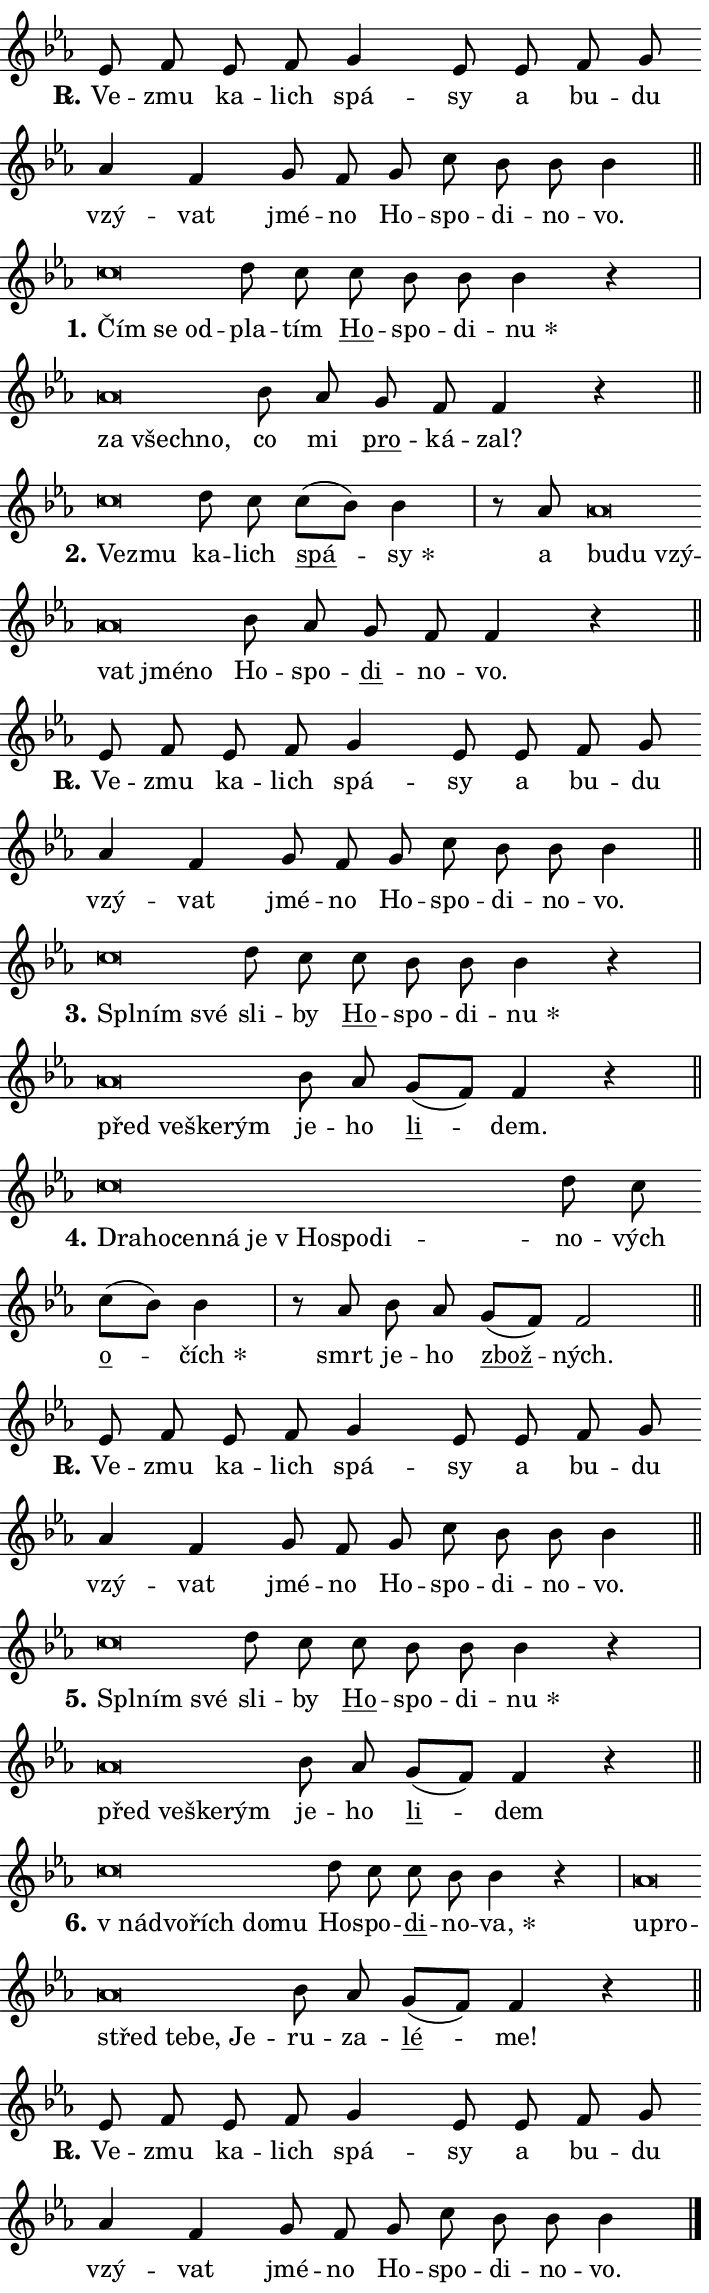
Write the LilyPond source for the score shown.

\version "2.24.0"
\header { tagline = "" }
\paper {
  indent = 0\cm
  top-margin = 0\cm
  right-margin = 0.13\cm % to fit lyric hyphens
  bottom-margin = 0\cm
  left-margin = 0\cm
  paper-width = 12\cm
  page-breaking = #ly:one-page-breaking
  system-system-spacing.basic-distance = #11
  score-system-spacing.basic-distance = #11
  ragged-last = ##f
}


%% Author: Thomas Morley
%% https://lists.gnu.org/archive/html/lilypond-user/2020-05/msg00002.html
#(define (line-position grob)
"Returns position of @var[grob} in current system:
   @code{'start}, if at first time-step
   @code{'end}, if at last time-step
   @code{'middle} otherwise
"
  (let* ((col (ly:item-get-column grob))
         (ln (ly:grob-object col 'left-neighbor))
         (rn (ly:grob-object col 'right-neighbor))
         (col-to-check-left (if (ly:grob? ln) ln col))
         (col-to-check-right (if (ly:grob? rn) rn col))
         (break-dir-left
           (and
             (ly:grob-property col-to-check-left 'non-musical #f)
             (ly:item-break-dir col-to-check-left)))
         (break-dir-right
           (and
             (ly:grob-property col-to-check-right 'non-musical #f)
             (ly:item-break-dir col-to-check-right))))
        (cond ((eqv? 1 break-dir-left) 'start)
              ((eqv? -1 break-dir-right) 'end)
              (else 'middle))))

#(define (tranparent-at-line-position vctor)
  (lambda (grob)
  "Relying on @code{line-position} select the relevant enry from @var{vctor}.
Used to determine transparency,"
    (case (line-position grob)
      ((end) (not (vector-ref vctor 0)))
      ((middle) (not (vector-ref vctor 1)))
      ((start) (not (vector-ref vctor 2))))))

noteHeadBreakVisibility =
#(define-music-function (break-visibility)(vector?)
"Makes @code{NoteHead}s transparent relying on @var{break-visibility}"
#{
  \override NoteHead.transparent =
    #(tranparent-at-line-position break-visibility)
#})

#(define delete-ledgers-for-transparent-note-heads
  (lambda (grob)
    "Reads whether a @code{NoteHead} is transparent.
If so this @code{NoteHead} is removed from @code{'note-heads} from
@var{grob}, which is supposed to be @code{LedgerLineSpanner}.
As a result ledgers are not printed for this @code{NoteHead}"
    (let* ((nhds-array (ly:grob-object grob 'note-heads))
           (nhds-list
             (if (ly:grob-array? nhds-array)
                 (ly:grob-array->list nhds-array)
                 '()))
           ;; Relies on the transparent-property being done before
           ;; Staff.LedgerLineSpanner.after-line-breaking is executed.
           ;; This is fragile ...
           (to-keep
             (remove
               (lambda (nhd)
                 (ly:grob-property nhd 'transparent #f))
               nhds-list)))
      ;; TODO find a better method to iterate over grob-arrays, similiar
      ;; to filter/remove etc for lists
      ;; For now rebuilt from scratch
      (set! (ly:grob-object grob 'note-heads)  '())
      (for-each
        (lambda (nhd)
          (ly:pointer-group-interface::add-grob grob 'note-heads nhd))
        to-keep))))

squashNotes = {
  \override NoteHead.X-extent = #'(-0.2 . 0.2)
  \override NoteHead.Y-extent = #'(-0.75 . 0)
  \override NoteHead.stencil =
    #(lambda (grob)
       (let ((pos (ly:grob-property grob 'staff-position)))
         (begin
           (if (< pos -7) (display "ERROR: Lower brevis then expected\n") (display ""))
           (if (<= pos -6) ly:text-interface::print ly:note-head::print))))
}
unSquashNotes = {
  \revert NoteHead.X-extent
  \revert NoteHead.Y-extent
  \revert NoteHead.stencil
}

hideNotes = \noteHeadBreakVisibility #begin-of-line-visible
unHideNotes = \noteHeadBreakVisibility #all-visible

% work-around for resetting accidentals
% https://lilypond.org/doc/v2.23/Documentation/notation/displaying-rhythms#unmetered-music
cadenzaMeasure = {
  \cadenzaOff
  \partial 1024 s1024
  \cadenzaOn
}

#(define-markup-command (accent layout props text) (markup?)
  "Underline accented syllable"
  (interpret-markup layout props
    #{\markup \override #'(offset . 4.3) \underline { #text }#}))

responsum = \markup \concat {
  "R" \hspace #-1.05 \path #0.1 #'((moveto 0 0.07) (lineto 0.9 0.8)) \hspace #0.05 "."
}

spaceSize = #0.6828661417322834 % exact space size for TeX Gyre Schola

\layout {
  \context {
    \Staff
    \remove "Time_signature_engraver"
    \override LedgerLineSpanner.after-line-breaking = #delete-ledgers-for-transparent-note-heads
  }
  \context {
    \Lyrics {
      \override LyricSpace.minimum-distance = \spaceSize
      \override LyricText.font-name = #"TeX Gyre Schola"
      \override LyricText.font-size = 1
      \override StanzaNumber.font-name = #"TeX Gyre Schola Bold"
      \override StanzaNumber.font-size = 1
    }
  }
  \context {
    \Score 
    \override NoteHead.text =
      #(lambda (grob) 
        (let ((pos (ly:grob-property grob 'staff-position)))
          #{\markup {
            \combine
              \halign #-0.55 \raise #(if (= pos -6) 0 0.5) \override #'(thickness . 2) \draw-line #'(3.2 . 0)
              \musicglyph "noteheads.sM1"
          }#}))
  }
}

% magnetic-lyrics.ily
%
%   written by
%     Jean Abou Samra <jean@abou-samra.fr>
%     Werner Lemberg <wl@gnu.org>
%
%   adapted by
%     Jiri Hon <jiri.hon@gmail.com>
%
% Version 2022-Apr-15

% https://www.mail-archive.com/lilypond-user@gnu.org/msg149350.html

#(define (Left_hyphen_pointer_engraver context)
   "Collect syllable-hyphen-syllable occurrences in lyrics and store
them in properties.  This engraver only looks to the left.  For
example, if the lyrics input is @code{foo -- bar}, it does the
following.

@itemize @bullet
@item
Set the @code{text} property of the @code{LyricHyphen} grob between
@q{foo} and @q{bar} to @code{foo}.

@item
Set the @code{left-hyphen} property of the @code{LyricText} grob with
text @q{foo} to the @code{LyricHyphen} grob between @q{foo} and
@q{bar}.
@end itemize

Use this auxiliary engraver in combination with the
@code{lyric-@/text::@/apply-@/magnetic-@/offset!} hook."
   (let ((hyphen #f)
         (text #f))
     (make-engraver
      (acknowledgers
       ((lyric-syllable-interface engraver grob source-engraver)
        (set! text grob)))
      (end-acknowledgers
       ((lyric-hyphen-interface engraver grob source-engraver)
        ;(when (not (grob::has-interface grob 'lyric-space-interface))
          (set! hyphen grob)));)
      ((stop-translation-timestep engraver)
       (when (and text hyphen)
         (ly:grob-set-object! text 'left-hyphen hyphen))
       (set! text #f)
       (set! hyphen #f)))))

#(define (lyric-text::apply-magnetic-offset! grob)
   "If the space between two syllables is less than the value in
property @code{LyricText@/.details@/.squash-threshold}, move the right
syllable to the left so that it gets concatenated with the left
syllable.

Use this function as a hook for
@code{LyricText@/.after-@/line-@/breaking} if the
@code{Left_@/hyphen_@/pointer_@/engraver} is active."
   (let ((hyphen (ly:grob-object grob 'left-hyphen #f)))
     (when hyphen
       (let ((left-text (ly:spanner-bound hyphen LEFT)))
         (when (grob::has-interface left-text 'lyric-syllable-interface)
           (let* ((common (ly:grob-common-refpoint grob left-text X))
                  (this-x-ext (ly:grob-extent grob common X))
                  (left-x-ext
                   (begin
                     ;; Trigger magnetism for left-text.
                     (ly:grob-property left-text 'after-line-breaking)
                     (ly:grob-extent left-text common X)))
                  ;; `delta` is the gap width between two syllables.
                  (delta (- (interval-start this-x-ext)
                            (interval-end left-x-ext)))
                  (details (ly:grob-property grob 'details))
                  (threshold (assoc-get 'squash-threshold details 0.2)))
             (when (< delta threshold)
               (let* (;; We have to manipulate the input text so that
                      ;; ligatures crossing syllable boundaries are not
                      ;; disabled.  For languages based on the Latin
                      ;; script this is essentially a beautification.
                      ;; However, for non-Western scripts it can be a
                      ;; necessity.
                      (lt (ly:grob-property left-text 'text))
                      (rt (ly:grob-property grob 'text))
                      (is-space (grob::has-interface hyphen 'lyric-space-interface))
                      (space (if is-space " " ""))
                      (extra-delta (if is-space spaceSize 0))
                      ;; Append new syllable.
                      (ltrt-space (if (and (string? lt) (string? rt))
                                (string-append lt space rt)
                                (make-concat-markup (list lt space rt))))
                      ;; Right-align `ltrt` to the right side.
                      (ltrt-space-markup (grob-interpret-markup
                               grob
                               (make-translate-markup
                                (cons (interval-length this-x-ext) 0)
                                (make-right-align-markup ltrt-space)))))
                 (begin
                   ;; Don't print `left-text`.
                   (ly:grob-set-property! left-text 'stencil #f)
                   ;; Set text and stencil (which holds all collected
                   ;; syllables so far) and shift it to the left.
                   (ly:grob-set-property! grob 'text ltrt-space)
                   (ly:grob-set-property! grob 'stencil ltrt-space-markup)
                   (ly:grob-translate-axis! grob (- (- delta extra-delta)) X))))))))))


#(define (lyric-hyphen::displace-bounds-first grob)
   ;; Make very sure this callback isn't triggered too early.
   (let ((left (ly:spanner-bound grob LEFT))
         (right (ly:spanner-bound grob RIGHT)))
     (ly:grob-property left 'after-line-breaking)
     (ly:grob-property right 'after-line-breaking)
     (ly:lyric-hyphen::print grob)))

squashThreshold = #0.4

\layout {
  \context {
    \Lyrics
    \consists #Left_hyphen_pointer_engraver
    \override LyricText.after-line-breaking =
      #lyric-text::apply-magnetic-offset!
    \override LyricHyphen.stencil = #lyric-hyphen::displace-bounds-first
    \override LyricText.details.squash-threshold = \squashThreshold
    \override LyricHyphen.minimum-distance = 0
    \override LyricHyphen.minimum-length = \squashThreshold
  }
}

squashText = \override LyricText.details.squash-threshold = 9999
unSquashText = \override LyricText.details.squash-threshold = \squashThreshold

leftText = \override LyricText.self-alignment-X = #LEFT
unLeftText = \revert LyricText.self-alignment-X

starOffset = #(lambda (grob) 
                (let ((x_offset (ly:self-alignment-interface::aligned-on-x-parent grob)))
                  (if (= x_offset 0) 0 (+ x_offset 1.2))))

star = #(define-music-function (syllable)(string?)
"Append star separator at the end of a syllable"
#{
  \once \override LyricText.X-offset = #starOffset
  \lyricmode { \markup {
    #syllable
    \override #'((font-name . "TeX Gyre Schola Bold")) \hspace #0.2 \lower #0.65 \larger "*"
  } }
#})

starAccent = #(define-music-function (syllable)(string?)
"Append star separator at the end of a syllable and make accent"
#{
  \once \override LyricText.X-offset = #starOffset
  \lyricmode { \markup {
    \accent #syllable
    \override #'((font-name . "TeX Gyre Schola Bold")) \hspace #0.2 \lower #0.65 \larger "*"
  } }
#})

breath = #(define-music-function (syllable)(string?)
"Append breathing indicator at the end of a syllable"
#{
  \lyricmode { \markup { #syllable "+" } }
#})

optionalBreath = #(define-music-function (syllable)(string?)
"Append optional breathing indicator at the end of a syllable"
#{
  \lyricmode { \markup { #syllable "(+)" } }
#})


\score {
    <<
        \new Voice = "melody" { \cadenzaOn \key es \major \relative { es'8 f es f g4 es8 es \bar "" f g \bar "" as4 f \bar "" g8 f g c bes bes bes4 \cadenzaMeasure \bar "||" \break } }
        \new Lyrics \lyricsto "melody" { \lyricmode { \set stanza = \responsum
Ve -- zmu ka -- lich spá -- sy a bu -- du vzý -- vat jmé -- no Ho -- spo -- di -- no -- vo. } }
    >>
    \layout {}
}

\score {
    <<
        \new Voice = "melody" { \cadenzaOn \key es \major \relative { \squashNotes c''\breve*1/16 \hideNotes \breve*1/16 \breve*1/16 \bar "" \unHideNotes \unSquashNotes d8 c \bar "" c bes bes bes4 r \cadenzaMeasure \bar "|" \squashNotes as\breve*1/16 \hideNotes \breve*1/16 \breve*1/16 \bar "" \unHideNotes \unSquashNotes bes8 as \bar "" g f f4 r \cadenzaMeasure \bar "||" \break } }
        \new Lyrics \lyricsto "melody" { \lyricmode { \set stanza = "1."
\leftText Čím \squashText se od -- \unLeftText \unSquashText pla -- tím \markup \accent Ho -- spo -- di -- \star nu \leftText za \squashText všech -- no, \unLeftText \unSquashText co mi \markup \accent pro -- ká -- zal? } }
    >>
    \layout {}
}

\score {
    <<
        \new Voice = "melody" { \cadenzaOn \key es \major \relative { \squashNotes c''\breve*1/16 \hideNotes \breve*1/16 \bar "" \unHideNotes \unSquashNotes d8 c \bar "" c[( bes)] bes4 \cadenzaMeasure \bar "|" r8 as8 \squashNotes as\breve*1/16 \hideNotes \breve*1/16 \bar "" \breve*1/16 \bar "" \breve*1/16 \bar "" \breve*1/16 \breve*1/16 \bar "" \unHideNotes \unSquashNotes bes8 as \bar "" g f f4 r \cadenzaMeasure \bar "||" \break } }
        \new Lyrics \lyricsto "melody" { \lyricmode { \set stanza = "2."
\leftText Ve -- \squashText zmu \unLeftText \unSquashText ka -- lich \markup \accent spá -- \star sy a \leftText bu -- \squashText du vzý -- vat jmé -- no \unLeftText \unSquashText Ho -- spo -- \markup \accent di -- no -- vo. } }
    >>
    \layout {}
}

\score {
    <<
        \new Voice = "melody" { \cadenzaOn \key es \major \relative { es'8 f es f g4 es8 es \bar "" f g \bar "" as4 f \bar "" g8 f g c bes bes bes4 \cadenzaMeasure \bar "||" \break } }
        \new Lyrics \lyricsto "melody" { \lyricmode { \set stanza = \responsum
Ve -- zmu ka -- lich spá -- sy a bu -- du vzý -- vat jmé -- no Ho -- spo -- di -- no -- vo. } }
    >>
    \layout {}
}

\score {
    <<
        \new Voice = "melody" { \cadenzaOn \key es \major \relative { \squashNotes c''\breve*1/16 \hideNotes \breve*1/16 \breve*1/16 \bar "" \unHideNotes \unSquashNotes d8 c \bar "" c bes bes bes4 r \cadenzaMeasure \bar "|" \squashNotes as\breve*1/16 \hideNotes \breve*1/16 \bar "" \breve*1/16 \breve*1/16 \bar "" \unHideNotes \unSquashNotes bes8 as \bar "" g[( f)] f4 r \cadenzaMeasure \bar "||" \break } }
        \new Lyrics \lyricsto "melody" { \lyricmode { \set stanza = "3."
\leftText Spl -- \squashText ním své \unLeftText \unSquashText sli -- by \markup \accent Ho -- spo -- di -- \star nu \leftText před \squashText ve -- ške -- rým \unLeftText \unSquashText je -- ho \markup \accent li -- dem. } }
    >>
    \layout {}
}

\score {
    <<
        \new Voice = "melody" { \cadenzaOn \key es \major \relative { \squashNotes c''\breve*1/16 \hideNotes \breve*1/16 \bar "" \breve*1/16 \bar "" \breve*1/16 \bar "" \breve*1/16 \bar "" \breve*1/16 \bar "" \breve*1/16 \breve*1/16 \bar "" \unHideNotes \unSquashNotes d8 c \bar "" c[( bes)] bes4 \cadenzaMeasure \bar "|" r8 as8 bes8 as \bar "" g[( f)] f2 \cadenzaMeasure \bar "||" \break } }
        \new Lyrics \lyricsto "melody" { \lyricmode { \set stanza = "4."
\leftText Dra -- \squashText ho -- cen -- ná je "v Ho" -- spo -- di -- \unLeftText \unSquashText no -- vých \markup \accent o -- \star čích smrt je -- ho \markup \accent zbož -- ných. } }
    >>
    \layout {}
}

\score {
    <<
        \new Voice = "melody" { \cadenzaOn \key es \major \relative { es'8 f es f g4 es8 es \bar "" f g \bar "" as4 f \bar "" g8 f g c bes bes bes4 \cadenzaMeasure \bar "||" \break } }
        \new Lyrics \lyricsto "melody" { \lyricmode { \set stanza = \responsum
Ve -- zmu ka -- lich spá -- sy a bu -- du vzý -- vat jmé -- no Ho -- spo -- di -- no -- vo. } }
    >>
    \layout {}
}

\score {
    <<
        \new Voice = "melody" { \cadenzaOn \key es \major \relative { \squashNotes c''\breve*1/16 \hideNotes \breve*1/16 \breve*1/16 \bar "" \unHideNotes \unSquashNotes d8 c \bar "" c bes bes bes4 r \cadenzaMeasure \bar "|" \squashNotes as\breve*1/16 \hideNotes \breve*1/16 \bar "" \breve*1/16 \breve*1/16 \bar "" \unHideNotes \unSquashNotes bes8 as \bar "" g[( f)] f4 r \cadenzaMeasure \bar "||" \break } }
        \new Lyrics \lyricsto "melody" { \lyricmode { \set stanza = "5."
\leftText Spl -- \squashText ním své \unLeftText \unSquashText sli -- by \markup \accent Ho -- spo -- di -- \star nu \leftText před \squashText ve -- ške -- rým \unLeftText \unSquashText je -- ho \markup \accent li -- dem } }
    >>
    \layout {}
}

\score {
    <<
        \new Voice = "melody" { \cadenzaOn \key es \major \relative { \squashNotes c''\breve*1/16 \hideNotes \breve*1/16 \bar "" \breve*1/16 \bar "" \breve*1/16 \breve*1/16 \bar "" \unHideNotes \unSquashNotes d8 c \bar "" c bes bes4 r \cadenzaMeasure \bar "|" \squashNotes as\breve*1/16 \hideNotes \breve*1/16 \bar "" \breve*1/16 \bar "" \breve*1/16 \bar "" \breve*1/16 \breve*1/16 \bar "" \unHideNotes \unSquashNotes bes8 as \bar "" g[( f)] f4 r \cadenzaMeasure \bar "||" \break } }
        \new Lyrics \lyricsto "melody" { \lyricmode { \set stanza = "6."
\leftText "v ná" -- \squashText dvo -- řích do -- mu \unLeftText \unSquashText Ho -- spo -- \markup \accent di -- no -- \star va, \leftText u -- \squashText pro -- střed te -- be, Je -- \unLeftText \unSquashText ru -- za -- \markup \accent lé -- me! } }
    >>
    \layout {}
}

\score {
    <<
        \new Voice = "melody" { \cadenzaOn \key es \major \relative { es'8 f es f g4 es8 es \bar "" f g \bar "" as4 f \bar "" g8 f g c bes bes bes4 \cadenzaMeasure \bar "||" \break } \bar "|." }
        \new Lyrics \lyricsto "melody" { \lyricmode { \set stanza = \responsum
Ve -- zmu ka -- lich spá -- sy a bu -- du vzý -- vat jmé -- no Ho -- spo -- di -- no -- vo. } }
    >>
    \layout {}
}
